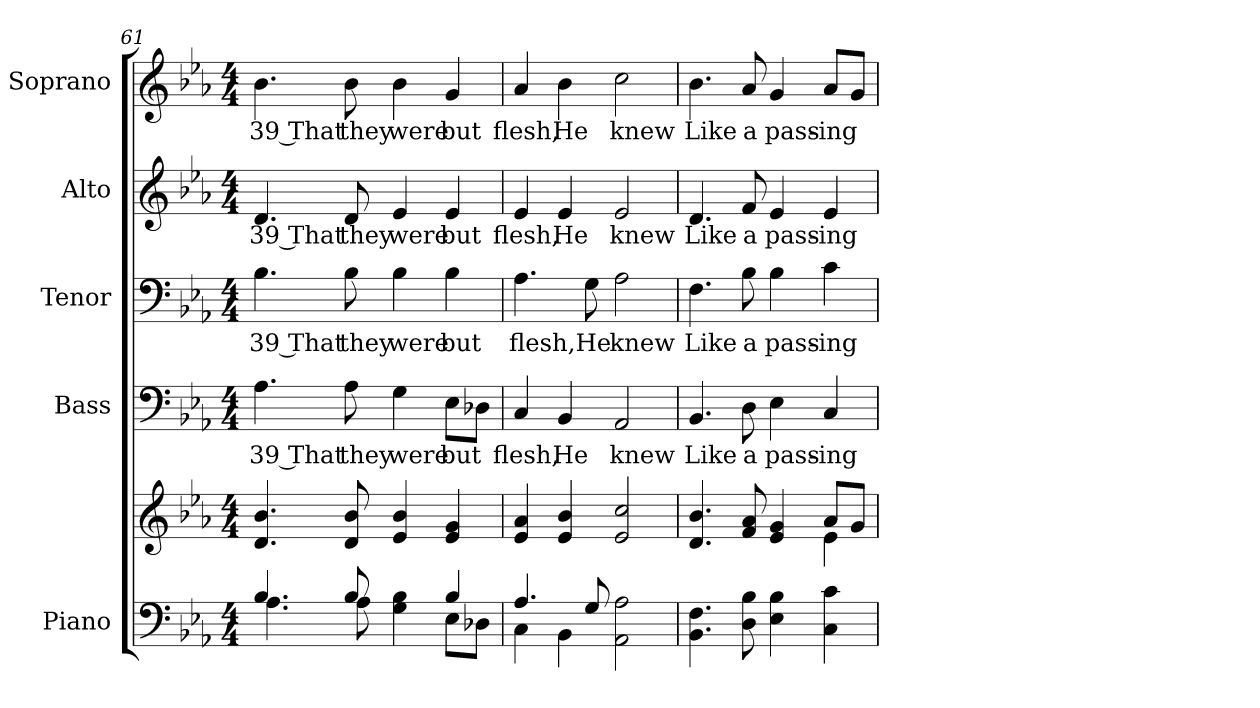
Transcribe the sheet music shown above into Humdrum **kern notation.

**kern	**kern	**kern	**text	**kern	**text	**kern	**text	**kern	**text
*part5	*part5	*part4	*part4	*part3	*part3	*part2	*part2	*part1	*part1
*staff6	*staff5	*staff4	*staff4	*staff3	*staff3	*staff2	*staff2	*staff1	*staff1
*I"Piano	*	*I"Bass	*	*I"Tenor	*	*I"Alto	*	*I"Soprano	*
*I'Pno.	*	*I'B.	*	*I'T.	*	*I'A.	*	*I'S.	*
!!LO:PB:g=z
*clefF4	*clefG2	*clefF4	*	*clefF4	*	*clefG2	*	*clefG2	*
*k[b-e-a-]	*k[b-e-a-]	*k[b-e-a-]	*	*k[b-e-a-]	*	*k[b-e-a-]	*	*k[b-e-a-]	*
*E-:	*E-:	*E-:	*	*E-:	*	*E-:	*	*E-:	*
*M4/4	*M4/4	*M4/4	*	*M4/4	*	*M4/4	*	*M4/4	*
=61	=61	=61	=61	=61	=61	=61	=61	=61	=61
*^	*	*	*	*	*	*	*	*	*
!	!	!	!	!LO:LY:b:color=#000000	!	!	!	!	!	!
!	!	!	!	!	!	!LO:LY:b:color=#000000	!	!	!	!
!	!	!	!	!	!	!	!	!LO:LY:b:color=#000000	!	!
!	!	!	!	!	!	!	!	!	!	!LO:LY:b:color=#000000
4.B-i/	4.A-i\	4.di/ 4.b-i	4.A-i\	39 That	4.B-i\	39 That	4.di/	39 That	4.b-i\	39 That
!	!	!	!	!LO:LY:b:color=#000000	!	!	!	!	!	!
!	!	!	!	!	!	!LO:LY:b:color=#000000	!	!	!	!
!	!	!	!	!	!	!	!	!LO:LY:b:color=#000000	!	!
!	!	!	!	!	!	!	!	!	!	!LO:LY:b:color=#000000
8B-i/	8A-i\	8di/ 8b-i	8A-i\	they	8B-i\	they	8di/	they	8b-i\	they
!	!	!	!	!LO:LY:b:color=#000000	!	!	!	!	!	!
!	!	!	!	!	!	!LO:LY:b:color=#000000	!	!	!	!
!	!	!	!	!	!	!	!	!LO:LY:b:color=#000000	!	!
!	!	!	!	!	!	!	!	!	!	!LO:LY:b:color=#000000
4Gi\ 4B-i	4ryy	4e-i/ 4b-i	4Gi\	were	4B-i\	were	4e-i/	were	4b-i\	were
!	!	!	!	!LO:LY:b:color=#000000	!	!	!	!	!	!
!	!	!	!	!	!	!LO:LY:b:color=#000000	!	!	!	!
!	!	!	!	!	!	!	!	!LO:LY:b:color=#000000	!	!
!	!	!	!	!	!	!	!	!	!	!LO:LY:b:color=#000000
4B-i/	8E-i\L	4e-i/ 4gi	8E-i\L	but	4B-i\	but	4e-i/	but	4gi/	but
.	8D-Xi\J	.	8D-Xi\J	.	.	.	.	.	.	.
=62	=62	=62	=62	=62	=62	=62	=62	=62	=62	=62
!	!	!	!	!LO:LY:b:color=#000000	!	!	!	!	!	!
!	!	!	!	!	!	!LO:LY:b:color=#000000	!	!	!	!
!	!	!	!	!	!	!	!	!LO:LY:b:color=#000000	!	!
!	!	!	!	!	!	!	!	!	!	!LO:LY:b:color=#000000
4.A-i/	4Ci\	4e-i/ 4a-i	4Ci/	flesh,	4.A-i\	flesh,	4e-i/	flesh,	4a-i/	flesh,
!	!	!	!	!LO:LY:b:color=#000000	!	!	!	!	!	!
!	!	!	!	!	!	!	!	!LO:LY:b:color=#000000	!	!
!	!	!	!	!	!	!	!	!	!	!LO:LY:b:color=#000000
.	4BB-i\	4e-i/ 4b-i	4BB-i/	He	.	.	4e-i/	He	4b-i\	He
!	!	!	!	!	!	!LO:LY:b:color=#000000	!	!	!	!
8Gi/	.	.	.	.	8Gi\	He	.	.	.	.
!	!	!	!	!LO:LY:b:color=#000000	!	!	!	!	!	!
!	!	!	!	!	!	!LO:LY:b:color=#000000	!	!	!	!
!	!	!	!	!	!	!	!	!LO:LY:b:color=#000000	!	!
!	!	!	!	!	!	!	!	!	!	!LO:LY:b:color=#000000
2AA-i\ 2A-i	2ryy	2e-i/ 2cci	2AA-i/	knew	2A-i\	knew	2e-i/	knew	2cci\	knew
*v	*v	*	*	*	*	*	*	*	*	*
=63	=63	=63	=63	=63	=63	=63	=63	=63	=63
*	*^	*	*	*	*	*	*	*	*
*^	*	*	*	*	*	*	*	*	*	*
!	!	!	!	!	!LO:LY:b:color=#000000	!	!	!	!	!	!
*v	*v	*	*	*	*	*	*	*	*	*	*
*^	*	*	*	*	*	*	*	*	*	*
!	!	!	!	!	!	!	!LO:LY:b:color=#000000	!	!	!	!
*v	*v	*	*	*	*	*	*	*	*	*	*
*^	*	*	*	*	*	*	*	*	*	*
!	!	!	!	!	!	!	!	!	!LO:LY:b:color=#000000	!	!
*v	*v	*	*	*	*	*	*	*	*	*	*
*^	*	*	*	*	*	*	*	*	*	*
!	!	!	!	!	!	!	!	!	!	!	!LO:LY:b:color=#000000
*v	*v	*	*	*	*	*	*	*	*	*	*
4.BB-i\ 4.Fi	4.di/ 4.b-i	2ryy	4.BB-i/	Like	4.Fi\	Like	4.di/	Like	4.b-i\	Like
!	!	!	!	!LO:LY:b:color=#000000	!	!	!	!	!	!
!	!	!	!	!	!	!LO:LY:b:color=#000000	!	!	!	!
!	!	!	!	!	!	!	!	!LO:LY:b:color=#000000	!	!
!	!	!	!	!	!	!	!	!	!	!LO:LY:b:color=#000000
8Di\ 8B-i	8fi/ 8a-i	.	8Di\	a	8B-i\	a	8fi/	a	8a-i/	a
!	!	!	!	!LO:LY:b:color=#000000	!	!	!	!	!	!
!	!	!	!	!	!	!LO:LY:b:color=#000000	!	!	!	!
!	!	!	!	!	!	!	!	!LO:LY:b:color=#000000	!	!
!	!	!	!	!	!	!	!	!	!	!LO:LY:b:color=#000000
4E-i\ 4B-i	4e-i/ 4gi	4ryy	4E-i\	pass-	4B-i\	pass-	4e-i/	pass-	4gi/	pass-
!	!	!	!	!LO:LY:b:color=#000000	!	!	!	!	!	!
!	!	!	!	!	!	!LO:LY:b:color=#000000	!	!	!	!
!	!	!	!	!	!	!	!	!LO:LY:b:color=#000000	!	!
!	!	!	!	!	!	!	!	!	!	!LO:LY:b:color=#000000
4Ci\ 4ci	8a-i/L	4e-i\	4Ci/	-ing	4ci\	-ing	4e-i/	-ing	8a-i/L	-ing
.	8gi/J	.	.	.	.	.	.	.	8gi/J	.
*	*v	*v	*	*	*	*	*	*	*	*
=	=	=	=	=	=	=	=	=	=
*-	*-	*-	*-	*-	*-	*-	*-	*-	*-
